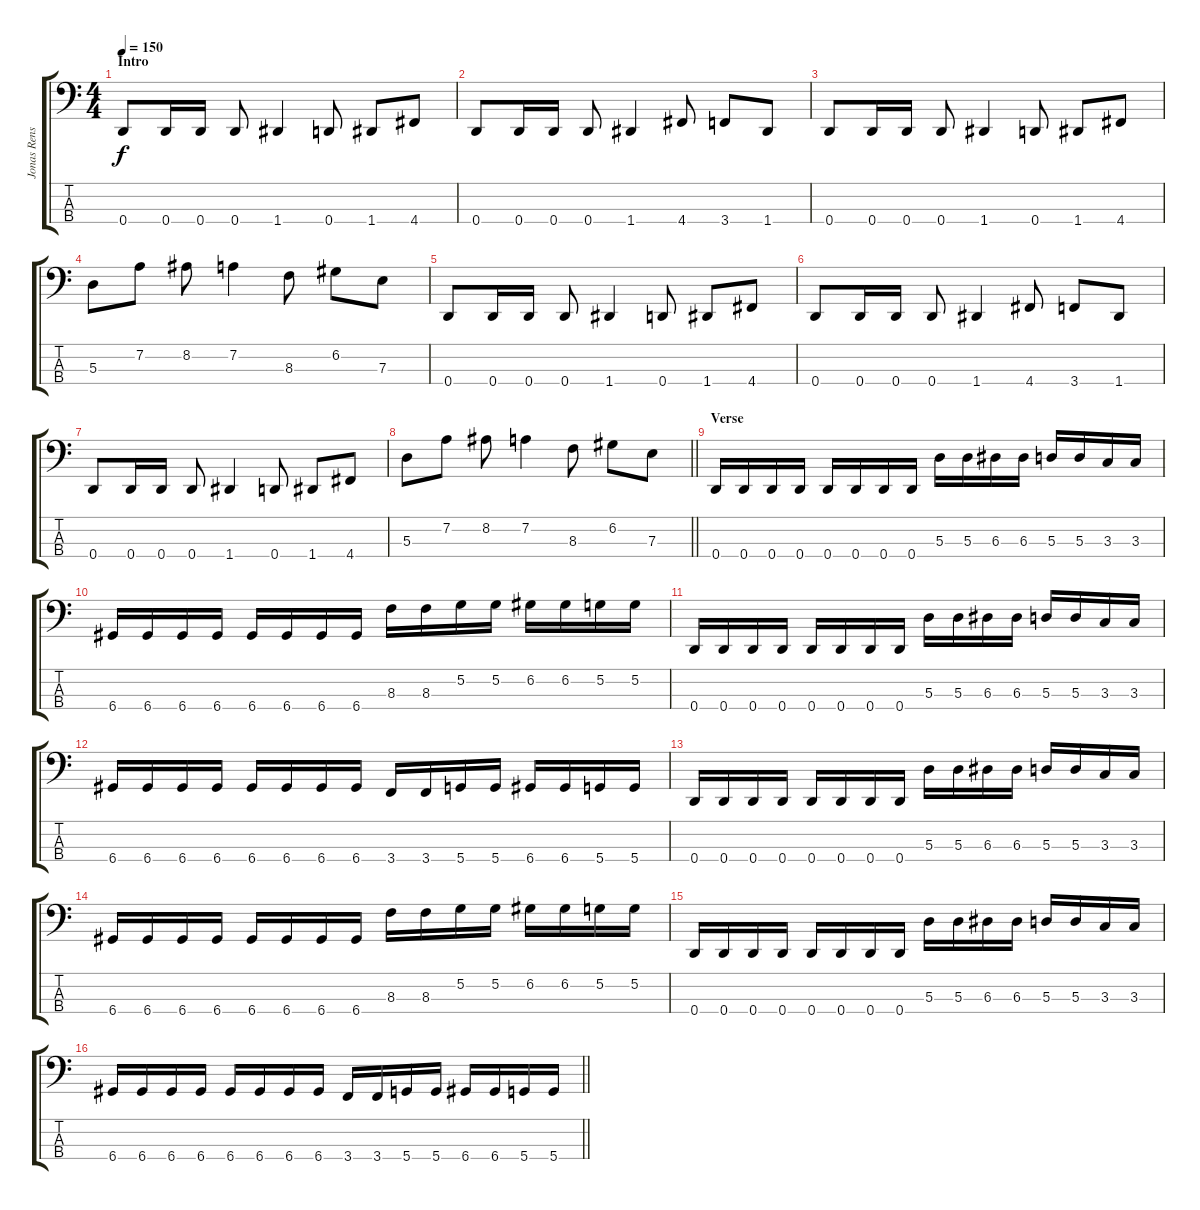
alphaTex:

\track ("Jonas Renske" "Jonas Rens") {instrument electricbasspick}
\staff {score tabs}
\tuning (G2 D2 A1 D1) {hide}
\ts (4 4)
\section ("" "Intro")
\tempo 150
\clef f4
\ks c
0.4.8{dy f instrument electricbasspick} 0.4.16 0.4.16 0.4.8 1.4.4 0.4.8 1.4.8 4.4.8 |
0.4.8 0.4.16 0.4.16 0.4.8 1.4.4 4.4.8 3.4.8 1.4.8 |
0.4.8 0.4.16 0.4.16 0.4.8 1.4.4 0.4.8 1.4.8 4.4.8 |
5.3.8 7.2.8 8.2.8 7.2.4 8.3.8 6.2.8 7.3.8 |
0.4.8 0.4.16 0.4.16 0.4.8 1.4.4 0.4.8 1.4.8 4.4.8 |
0.4.8 0.4.16 0.4.16 0.4.8 1.4.4 4.4.8 3.4.8 1.4.8 |
0.4.8 0.4.16 0.4.16 0.4.8 1.4.4 0.4.8 1.4.8 4.4.8 |
\barLineRight lightlight
5.3.8 7.2.8 8.2.8 7.2.4 8.3.8 6.2.8 7.3.8 |
\section ("" "Verse")
0.4.16 0.4.16 0.4.16 0.4.16 0.4.16 0.4.16 0.4.16 0.4.16 5.3.16 5.3.16 6.3.16 6.3.16 5.3.16 5.3.16 3.3.16 3.3.16 |
6.4.16 6.4.16 6.4.16 6.4.16 6.4.16 6.4.16 6.4.16 6.4.16 8.3.16 8.3.16 5.2.16 5.2.16 6.2.16 6.2.16 5.2.16 5.2.16 |
0.4.16 0.4.16 0.4.16 0.4.16 0.4.16 0.4.16 0.4.16 0.4.16 5.3.16 5.3.16 6.3.16 6.3.16 5.3.16 5.3.16 3.3.16 3.3.16 |
6.4.16 6.4.16 6.4.16 6.4.16 6.4.16 6.4.16 6.4.16 6.4.16 3.4.16 3.4.16 5.4.16 5.4.16 6.4.16 6.4.16 5.4.16 5.4.16 |
0.4.16 0.4.16 0.4.16 0.4.16 0.4.16 0.4.16 0.4.16 0.4.16 5.3.16 5.3.16 6.3.16 6.3.16 5.3.16 5.3.16 3.3.16 3.3.16 |
6.4.16 6.4.16 6.4.16 6.4.16 6.4.16 6.4.16 6.4.16 6.4.16 8.3.16 8.3.16 5.2.16 5.2.16 6.2.16 6.2.16 5.2.16 5.2.16 |
0.4.16 0.4.16 0.4.16 0.4.16 0.4.16 0.4.16 0.4.16 0.4.16 5.3.16 5.3.16 6.3.16 6.3.16 5.3.16 5.3.16 3.3.16 3.3.16 |
\barLineRight lightlight
6.4.16 6.4.16 6.4.16 6.4.16 6.4.16 6.4.16 6.4.16 6.4.16 3.4.16 3.4.16 5.4.16 5.4.16 6.4.16 6.4.16 5.4.16 5.4.16
